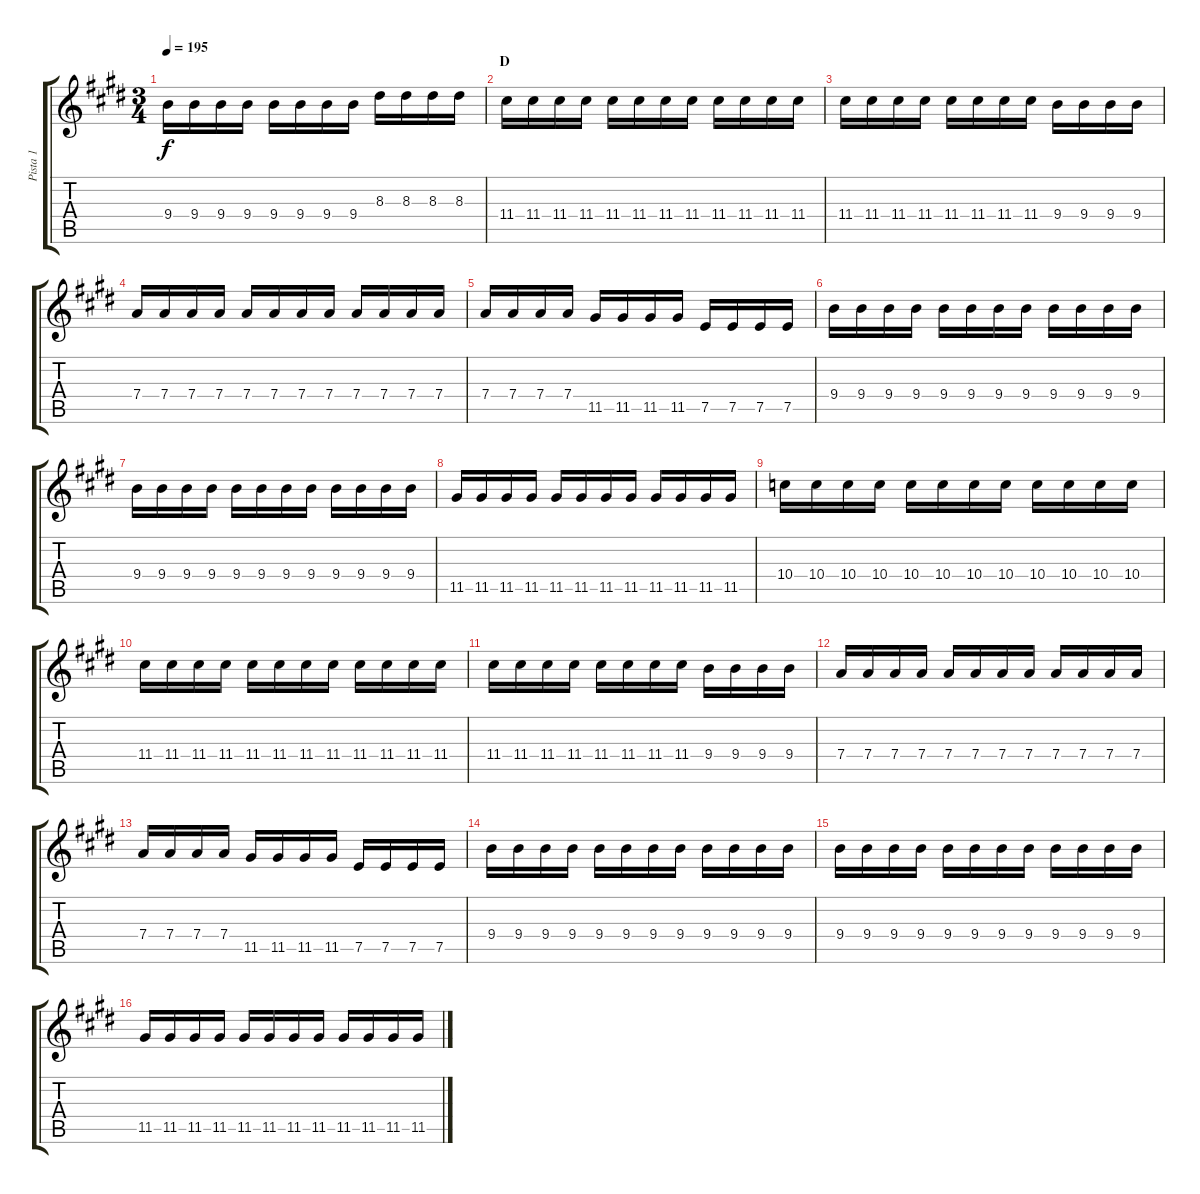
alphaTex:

\track ("Pista 1" "Pista 1") {instrument distortionguitar}
\staff {score tabs}
\tuning (E4 B3 G3 D3 A2 E2) {hide}
\ts (3 4)
\tempo 195
\clef g2
\ks e
9.4.16{dy f} 9.4.16 9.4.16 9.4.16 9.4.16 9.4.16 9.4.16 9.4.16 8.3.16 8.3.16 8.3.16 8.3.16 |
\section ("" "D")
11.4.16 11.4.16 11.4.16 11.4.16 11.4.16 11.4.16 11.4.16 11.4.16 11.4.16 11.4.16 11.4.16 11.4.16 |
11.4.16 11.4.16 11.4.16 11.4.16 11.4.16 11.4.16 11.4.16 11.4.16 9.4.16 9.4.16 9.4.16 9.4.16 |
7.4.16 7.4.16 7.4.16 7.4.16 7.4.16 7.4.16 7.4.16 7.4.16 7.4.16 7.4.16 7.4.16 7.4.16 |
7.4.16 7.4.16 7.4.16 7.4.16 11.5.16 11.5.16 11.5.16 11.5.16 7.5.16 7.5.16 7.5.16 7.5.16 |
9.4.16 9.4.16 9.4.16 9.4.16 9.4.16 9.4.16 9.4.16 9.4.16 9.4.16 9.4.16 9.4.16 9.4.16 |
9.4.16 9.4.16 9.4.16 9.4.16 9.4.16 9.4.16 9.4.16 9.4.16 9.4.16 9.4.16 9.4.16 9.4.16 |
11.5.16 11.5.16 11.5.16 11.5.16 11.5.16 11.5.16 11.5.16 11.5.16 11.5.16 11.5.16 11.5.16 11.5.16 |
10.4.16 10.4.16 10.4.16 10.4.16 10.4.16 10.4.16 10.4.16 10.4.16 10.4.16 10.4.16 10.4.16 10.4.16 |
11.4.16 11.4.16 11.4.16 11.4.16 11.4.16 11.4.16 11.4.16 11.4.16 11.4.16 11.4.16 11.4.16 11.4.16 |
11.4.16 11.4.16 11.4.16 11.4.16 11.4.16 11.4.16 11.4.16 11.4.16 9.4.16 9.4.16 9.4.16 9.4.16 |
7.4.16 7.4.16 7.4.16 7.4.16 7.4.16 7.4.16 7.4.16 7.4.16 7.4.16 7.4.16 7.4.16 7.4.16 |
7.4.16 7.4.16 7.4.16 7.4.16 11.5.16 11.5.16 11.5.16 11.5.16 7.5.16 7.5.16 7.5.16 7.5.16 |
9.4.16 9.4.16 9.4.16 9.4.16 9.4.16 9.4.16 9.4.16 9.4.16 9.4.16 9.4.16 9.4.16 9.4.16 |
9.4.16 9.4.16 9.4.16 9.4.16 9.4.16 9.4.16 9.4.16 9.4.16 9.4.16 9.4.16 9.4.16 9.4.16 |
11.5.16 11.5.16 11.5.16 11.5.16 11.5.16 11.5.16 11.5.16 11.5.16 11.5.16 11.5.16 11.5.16 11.5.16
